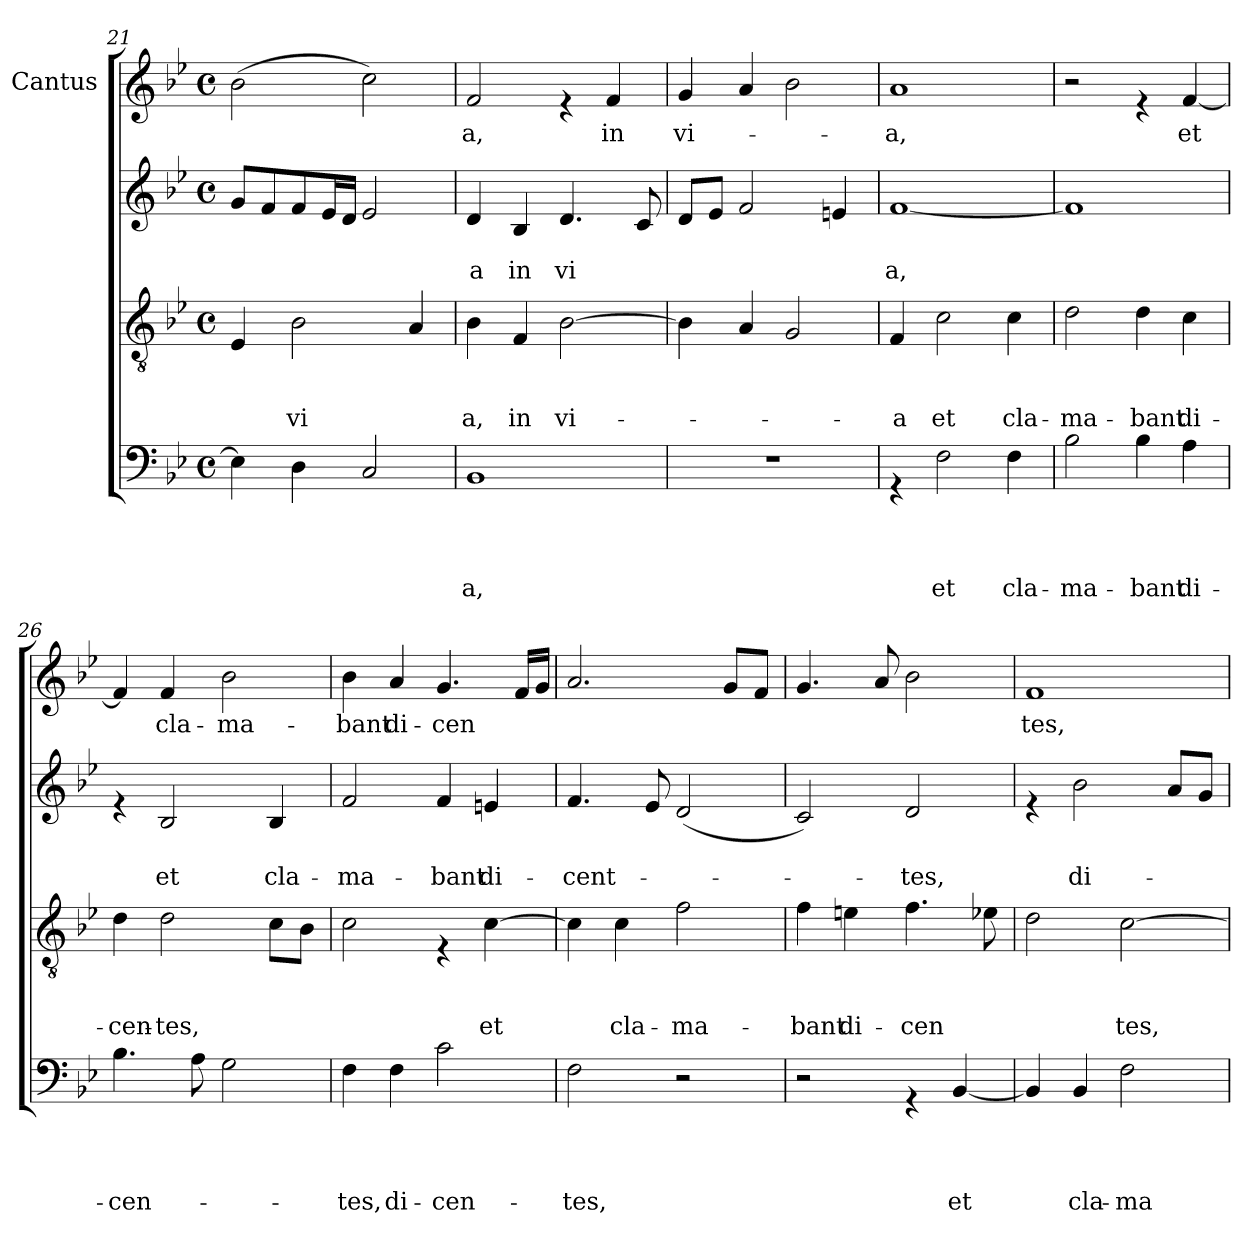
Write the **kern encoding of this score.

**kern	**text	**text	**text	**text	**kern	**text	**text	**text	**kern	**text	**text	**kern	**text
*part4	*part4	*part4	*part4	*part4	*part3	*part3	*part3	*part3	*part2	*part2	*part2	*part1	*part1
*staff4	*staff4	*staff4	*staff4	*staff4	*staff3	*staff3	*staff3	*staff3	*staff2	*staff2	*staff2	*staff1	*staff1
*	*	*	*	*	*	*	*	*	*	*	*	*I"Cantus	*
!!LO:PB:g=z
*clefF4	*	*	*	*	*clefGv2	*	*	*	*clefG2	*	*	*clefG2	*
*k[b-e-]	*	*	*	*	*k[b-e-]	*	*	*	*k[b-e-]	*	*	*k[b-e-]	*
*B-:	*	*	*	*	*B-:	*	*	*	*B-:	*	*	*B-:	*
*M4/4	*	*	*	*	*M4/4	*	*	*	*M4/4	*	*	*M4/4	*
*met(c)	*	*	*	*	*met(c)	*	*	*	*met(c)	*	*	*met(c)	*
=21	=21	=21	=21	=21	=21	=21	=21	=21	=21	=21	=21	=21	=21
4E-\]	.	.	.	.	4E-/	.	.	.	8g/L	.	.	(>2b-\	.
.	.	.	.	.	.	.	.	.	8f/	.	.	.	.
!	!	!	!	!	!	!	!	!LO:LY:b	!	!	!	!	!
4D\	.	.	.	.	2B-\	.	.	-vi	8f/	.	.	.	.
.	.	.	.	.	.	.	.	.	16e-/L	.	.	.	.
.	.	.	.	.	.	.	.	.	16d/JJ	.	.	.	.
2C/	.	.	.	.	.	.	.	.	2e-/	.	.	2cc\)	.
.	.	.	.	.	4A/	.	.	.	.	.	.	.	.
=22	=22	=22	=22	=22	=22	=22	=22	=22	=22	=22	=22	=22	=22
!	!	!	!	!LO:LY:b	!	!	!	!LO:LY:b	!	!	!LO:LY:b	!	!LO:LY:b
1BB-	.	.	.	-a,	4B-\	.	.	a,	4d/	.	a	2f/	a,
!	!	!	!	!	!	!	!	!LO:LY:b	!	!	!LO:LY:b	!	!
.	.	.	.	.	4F/	.	.	in	4B-/	.	in	.	.
!	!	!	!	!	!	!	!	!LO:LY:b	!	!	!LO:LY:b	!	!
.	.	.	.	.	[>2B-\	.	.	vi-	4.d/	.	vi	4re	.
!	!	!	!	!	!	!	!	!	!	!	!	!	!LO:LY:b
.	.	.	.	.	.	.	.	.	.	.	.	4f/	in
.	.	.	.	.	.	.	.	.	8c/	.	.	.	.
=23	=23	=23	=23	=23	=23	=23	=23	=23	=23	=23	=23	=23	=23
!	!	!	!	!	!	!	!	!	!	!	!	!	!LO:LY:b
1r	.	.	.	.	4B-\]	.	.	.	8d/L	.	.	4g/	vi-
.	.	.	.	.	.	.	.	.	8e-/J	.	.	.	.
.	.	.	.	.	4A/	.	.	.	2f/	.	.	4a/	.
.	.	.	.	.	2G/	.	.	.	.	.	.	2b-\	.
.	.	.	.	.	.	.	.	.	4en/	.	.	.	.
=24	=24	=24	=24	=24	=24	=24	=24	=24	=24	=24	=24	=24	=24
!	!	!	!	!	!	!	!	!LO:LY:b	!	!	!LO:LY:b	!	!LO:LY:b
4rGG	.	.	.	.	4F/	.	.	-a	[<1f	.	a,	1a	-a,
!	!	!	!	!LO:LY:b	!	!	!	!LO:LY:b	!	!	!	!	!
2F\	.	.	.	et	2c\	.	.	et	.	.	.	.	.
!	!	!	!	!LO:LY:b	!	!	!	!LO:LY:b	!	!	!	!	!
4F\	.	.	.	cla-	4c\	.	.	cla-	.	.	.	.	.
=25	=25	=25	=25	=25	=25	=25	=25	=25	=25	=25	=25	=25	=25
!	!	!	!	!LO:LY:b	!	!	!	!LO:LY:b	!	!	!	!	!
2B-\	.	.	.	-ma-	2d\	.	.	-ma-	1f]	.	.	2r	.
!	!	!	!	!LO:LY:b	!	!	!	!LO:LY:b	!	!	!	!	!
4B-\	.	.	.	-bant	4d\	.	.	-bant	.	.	.	4re	.
!	!	!	!	!LO:LY:b	!	!	!	!LO:LY:b	!	!	!	!	!LO:LY:b
4A\	.	.	.	di-	4c\	.	.	di-	.	.	.	[<4f/	et
!!LO:LB:g=z
=26	=26	=26	=26	=26	=26	=26	=26	=26	=26	=26	=26	=26	=26
!	!	!	!	!LO:LY:b	!	!	!	!LO:LY:b	!	!	!	!	!
4.B-\	.	.	.	-cen-	4d\	.	.	-cen-	4re	.	.	4f/]	.
!	!	!	!	!	!	!	!	!LO:LY:b	!	!	!LO:LY:b	!	!LO:LY:b
.	.	.	.	.	2d\	.	.	-tes,	2B-/	.	et	4f/	cla-
8A\	.	.	.	.	.	.	.	.	.	.	.	.	.
!	!	!	!	!	!	!	!	!	!	!	!	!	!LO:LY:b
2G\	.	.	.	.	.	.	.	.	.	.	.	2b-\	-ma-
!	!	!	!	!	!	!	!	!	!	!	!LO:LY:b	!	!
.	.	.	.	.	8c\L	.	.	.	4B-/	.	cla-	.	.
.	.	.	.	.	8B-\J	.	.	.	.	.	.	.	.
=27	=27	=27	=27	=27	=27	=27	=27	=27	=27	=27	=27	=27	=27
!	!	!	!	!LO:LY:b	!	!	!	!	!	!	!LO:LY:b	!	!LO:LY:b
4F\	.	.	.	-tes,	2c\	.	.	.	2f/	.	-ma-	4b-\	-bant
!	!	!	!	!LO:LY:b	!	!	!	!	!	!	!	!	!LO:LY:b
4F\	.	.	.	di-	.	.	.	.	.	.	.	4a/	di-
!	!	!	!	!LO:LY:b	!	!	!	!	!	!	!LO:LY:b	!	!LO:LY:b
2c\	.	.	.	-cen-	4rE	.	.	.	4f/	.	-bant	4.g/	-cen
!	!	!	!	!	!	!	!	!LO:LY:b	!	!	!LO:LY:b	!	!
.	.	.	.	.	[>4c\	.	.	et	4en/	.	di-	.	.
.	.	.	.	.	.	.	.	.	.	.	.	16f/LL	.
.	.	.	.	.	.	.	.	.	.	.	.	16g/JJ	.
=28	=28	=28	=28	=28	=28	=28	=28	=28	=28	=28	=28	=28	=28
!	!	!	!	!LO:LY:b	!	!	!	!	!	!	!LO:LY:b	!	!
2F\	.	.	.	-tes,	4c\]	.	.	.	4.f/	.	-cent-	2.a/	.
!	!	!	!	!	!	!	!	!LO:LY:b	!	!	!	!	!
.	.	.	.	.	4c\	.	.	cla-	.	.	.	.	.
.	.	.	.	.	.	.	.	.	8e-/	.	.	.	.
!	!	!	!	!	!	!	!	!LO:LY:b	!	!	!	!	!
2r	.	.	.	.	2f\	.	.	-ma-	(<2d/	.	.	.	.
.	.	.	.	.	.	.	.	.	.	.	.	8g/L	.
.	.	.	.	.	.	.	.	.	.	.	.	8f/J	.
=29	=29	=29	=29	=29	=29	=29	=29	=29	=29	=29	=29	=29	=29
!	!	!	!	!	!	!	!	!LO:LY:b	!	!	!	!	!
2r	.	.	.	.	4f\	.	.	-bant	2c/)	.	.	4.g/	.
!	!	!	!	!	!	!	!	!LO:LY:b	!	!	!	!	!
.	.	.	.	.	4en\	.	.	di-	.	.	.	.	.
.	.	.	.	.	.	.	.	.	.	.	.	8a/	.
!	!	!	!	!	!	!	!	!LO:LY:b	!	!	!LO:LY:b	!	!
4rGG	.	.	.	.	4.f\	.	.	-cen	2d/	.	-tes,	2b-\	.
!	!	!	!	!LO:LY:b	!	!	!	!	!	!	!	!	!
[<4BB-/	.	.	.	et	.	.	.	.	.	.	.	.	.
.	.	.	.	.	8e-X\	.	.	.	.	.	.	.	.
=30	=30	=30	=30	=30	=30	=30	=30	=30	=30	=30	=30	=30	=30
!	!	!	!	!	!	!	!	!	!	!	!	!	!LO:LY:b
4BB-/]	.	.	.	.	2d\	.	.	.	4re	.	.	1f	tes,
!	!	!	!	!LO:LY:b	!	!	!	!	!	!	!LO:LY:b	!	!
4BB-/	.	.	.	cla-	.	.	.	.	2b-\	.	di-	.	.
!	!	!	!	!LO:LY:b	!	!	!	!LO:LY:b	!	!	!	!	!
2F\	.	.	.	-ma-	[>2c\	.	.	tes,	.	.	.	.	.
.	.	.	.	.	.	.	.	.	8a/L	.	.	.	.
.	.	.	.	.	.	.	.	.	8g/J	.	.	.	.
=	=	=	=	=	=	=	=	=	=	=	=	=	=
*-	*-	*-	*-	*-	*-	*-	*-	*-	*-	*-	*-	*-	*-
